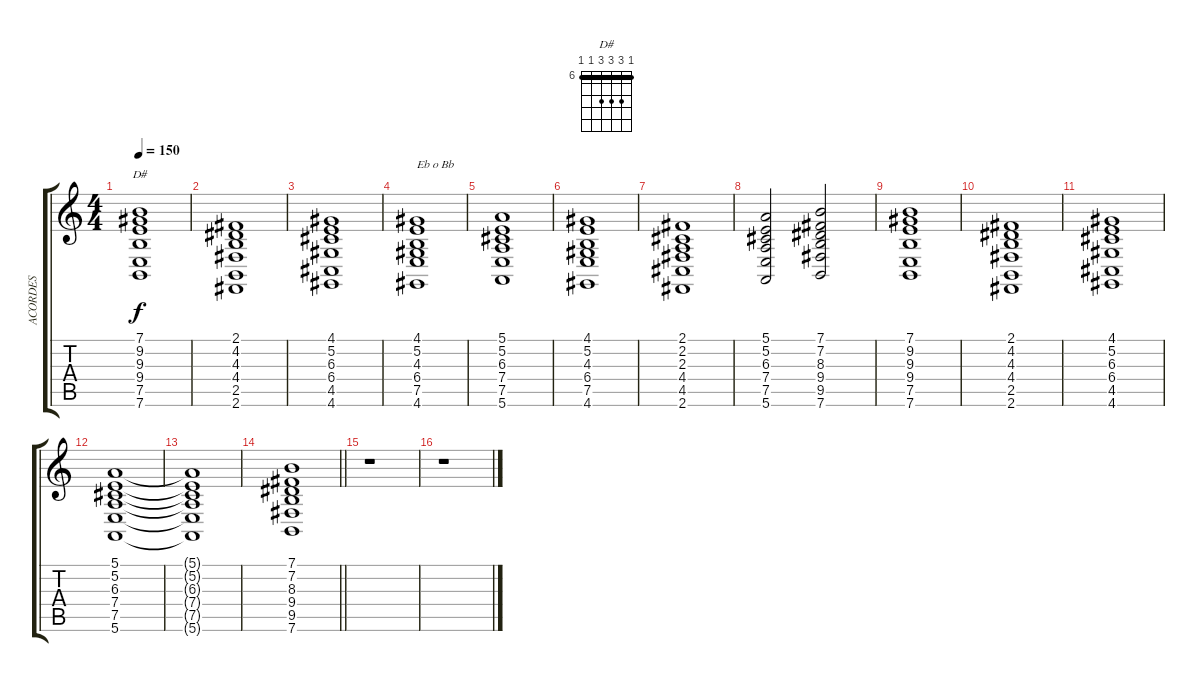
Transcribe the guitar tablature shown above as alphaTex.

\track ("ACORDES" "ACORDES") {instrument stringensemble1}
\staff {score tabs}
\tuning (E4 B3 G3 D3 A2 E2) {hide}
\chord ("D#" 6 8 8 8 6 6) {firstfret 6 barre 6}
\ts (4 4)
\tempo 150
\clef g2
\ks c
(7.1 9.2 9.3 9.4 7.5 7.6).1{ch "D#" dy f} |
(2.1 4.2 4.3 4.4 2.5 2.6).1 |
(4.1 5.2 6.3 6.4 4.5 4.6).1 |
(4.1 5.2 4.3 6.4 7.5 4.6).1{txt "Eb o Bb"} |
(5.1 5.2 6.3 7.4 7.5 5.6).1 |
(4.1 5.2 4.3 6.4 7.5 4.6).1 |
(2.1 2.2 2.3 4.4 4.5 2.6).1 |
(5.1 5.2 6.3 7.4 7.5 5.6).2 (7.1 7.2 8.3 9.4 9.5 7.6).2 |
(7.1 9.2 9.3 9.4 7.5 7.6).1 |
(2.1 4.2 4.3 4.4 2.5 2.6).1 |
(4.1 5.2 6.3 6.4 4.5 4.6).1 |
(5.1 5.2 6.3 7.4 7.5 5.6).1 |
(5.1{t} 5.2{t} 6.3{t} 7.4{t} 7.5{t} 5.6{t}).1 |
\barLineRight lightlight
(7.1 7.2 8.3 9.4 9.5 7.6).1 |
r.1 |
r.1
